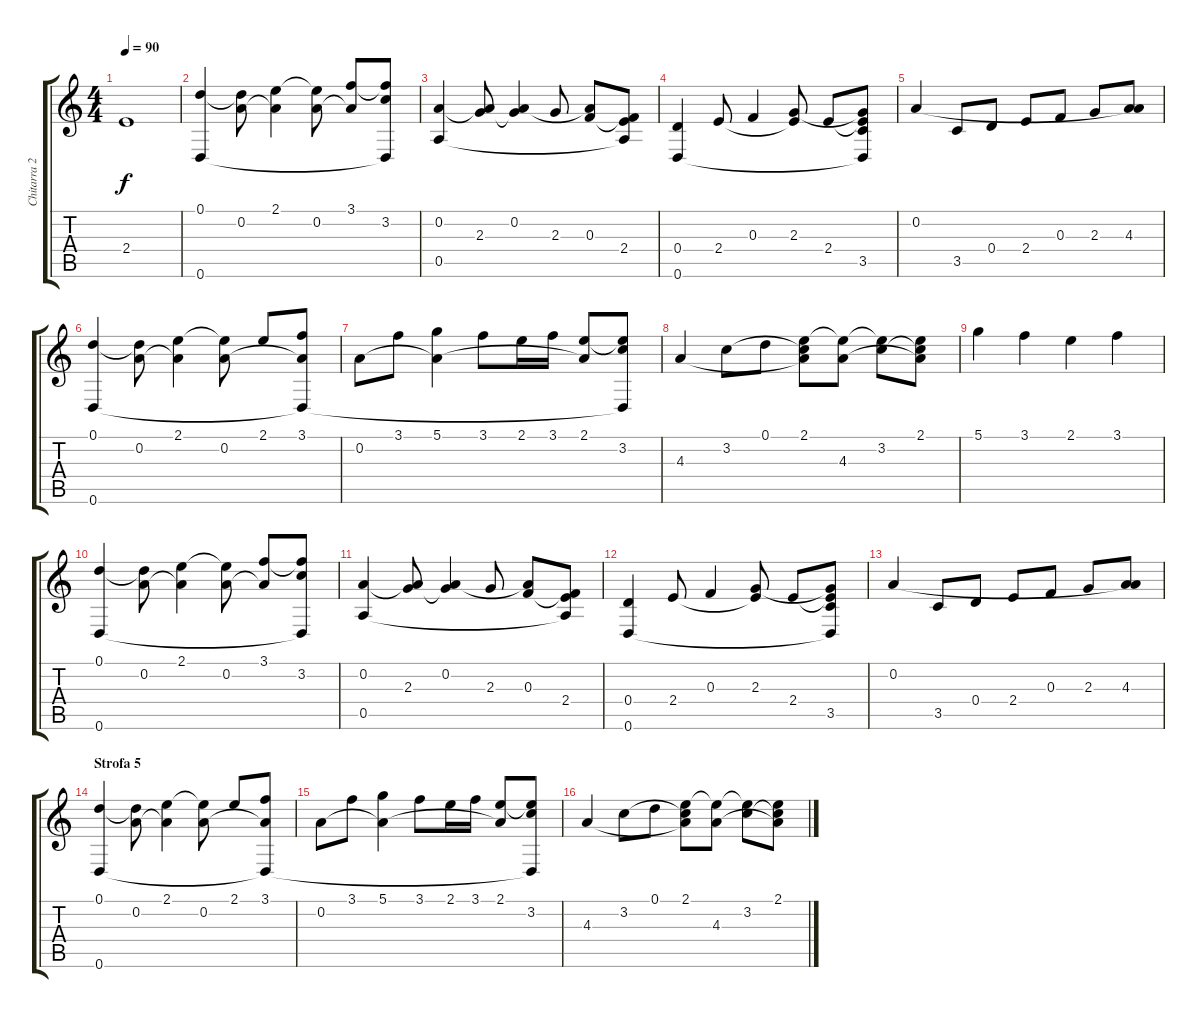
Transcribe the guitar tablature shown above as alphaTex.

\track ("Chitarra 2" "Chitarra 2") {instrument acousticguitarsteel}
\staff {score tabs}
\tuning (D4 A3 F3 D3 A2 D2) {hide}
\ts (4 4)
\tempo 90
\clef g2
\ks c
2.4{t}.1{dy f} |
(0.1 0.6).4 (0.1{t} 0.2).8 (2.1 0.2{t}).4 (2.1{t} 0.2).8 (3.1 0.2{t}).8 (3.1{t} 3.2 0.6{t}).8 |
(0.2 0.5).4 (0.2{t} 2.3).8 (0.2 2.3{t}).4 2.3.8 (0.2{t} 0.3).8 (0.3{t} 2.4 0.5{t}).8 |
(0.4 0.6).4 2.4.8 0.3.4 (2.3 2.4{t}).8 2.4.8 (2.3{t} 2.4{t} 3.5 0.6{t}).8 |
0.2.4 3.5.8 0.4.8 2.4.8 0.3.8 2.3.8 (0.2{t} 4.3).8 |
(0.1 0.6).4 (0.1{t} 0.2).8 (2.1 0.2{t}).4 (2.1{t} 0.2).8 2.1.8 (3.1 0.2{t} 0.6{t}).8 |
0.2.8 3.1.8 (5.1 0.2{t}).4 3.1.8 2.1.16 3.1.16 (2.1 0.2{t}).8 (2.1{t} 3.2 0.6{t}).8 |
4.3.4 3.2.8 0.1.8 (2.1 3.2{t} 4.3{t}).8 (2.1{t} 4.3).8 (2.1{t} 3.2).8 (2.1 3.2{t} 4.3{t}).8 |
5.1.4 3.1.4 2.1.4 3.1.4 |
(0.1 0.6).4 (0.1{t} 0.2).8 (2.1 0.2{t}).4 (2.1{t} 0.2).8 (3.1 0.2{t}).8 (3.1{t} 3.2 0.6{t}).8 |
(0.2 0.5).4 (0.2{t} 2.3).8 (0.2 2.3{t}).4 2.3.8 (0.2{t} 0.3).8 (0.3{t} 2.4 0.5{t}).8 |
(0.4 0.6).4 2.4.8 0.3.4 (2.3 2.4{t}).8 2.4.8 (2.3{t} 2.4{t} 3.5 0.6{t}).8 |
0.2.4 3.5.8 0.4.8 2.4.8 0.3.8 2.3.8 (0.2{t} 4.3).8 |
\section ("" "Strofa 5")
(0.1 0.6).4 (0.1{t} 0.2).8 (2.1 0.2{t}).4 (2.1{t} 0.2).8 2.1.8 (3.1 0.2{t} 0.6{t}).8 |
0.2.8 3.1.8 (5.1 0.2{t}).4 3.1.8 2.1.16 3.1.16 (2.1 0.2{t}).8 (2.1{t} 3.2 0.6{t}).8 |
4.3.4 3.2.8 0.1.8 (2.1 3.2{t} 4.3{t}).8 (2.1{t} 4.3).8 (2.1{t} 3.2).8 (2.1 3.2{t} 4.3{t}).8
